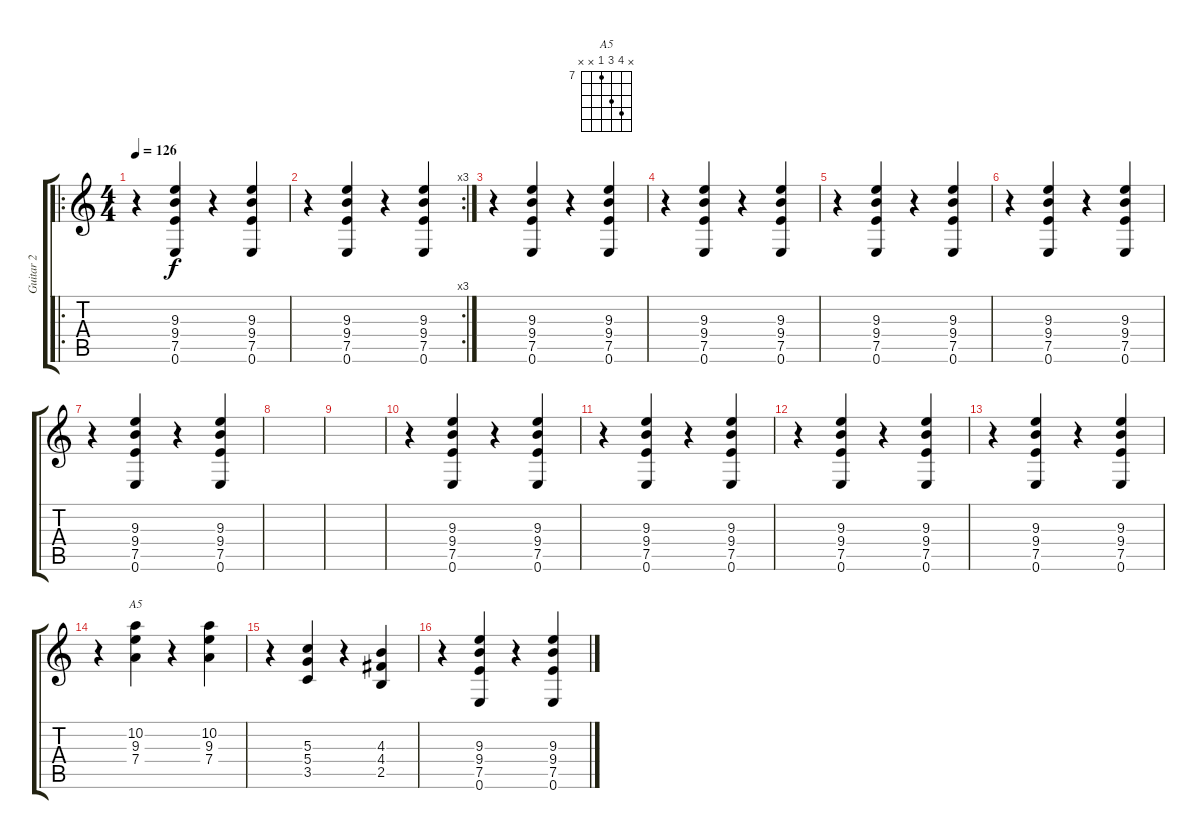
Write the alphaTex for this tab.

\track ("Guitar 2" "Guitar 2") {instrument electricguitarclean}
\staff {score tabs}
\tuning (E4 B3 G3 D3 A2 E2) {hide}
\chord ("A5" x 10 9 7 x x) {firstfret 7}
\ro
\ts (4 4)
\tempo 126
\clef g2
\ks c
r.4{dy f} (9.3 9.4 7.5 0.6).4 r.4 (9.3 9.4 7.5 0.6).4 |
\rc 3
r.4 (9.3 9.4 7.5 0.6).4 r.4 (9.3 9.4 7.5 0.6).4 |
r.4 (9.3 9.4 7.5 0.6).4 r.4 (9.3 9.4 7.5 0.6).4 |
r.4 (9.3 9.4 7.5 0.6).4 r.4 (9.3 9.4 7.5 0.6).4 |
r.4 (9.3 9.4 7.5 0.6).4 r.4 (9.3 9.4 7.5 0.6).4 |
r.4 (9.3 9.4 7.5 0.6).4 r.4 (9.3 9.4 7.5 0.6).4 |
r.4 (9.3 9.4 7.5 0.6).4 r.4 (9.3 9.4 7.5 0.6).4 |
|
|
r.4 (9.3 9.4 7.5 0.6).4 r.4 (9.3 9.4 7.5 0.6).4 |
r.4 (9.3 9.4 7.5 0.6).4 r.4 (9.3 9.4 7.5 0.6).4 |
r.4 (9.3 9.4 7.5 0.6).4 r.4 (9.3 9.4 7.5 0.6).4 |
r.4 (9.3 9.4 7.5 0.6).4 r.4 (9.3 9.4 7.5 0.6).4 |
r.4 (10.2 9.3 7.4).4{ch "A5"} r.4 (10.2 9.3 7.4).4 |
r.4 (5.3 5.4 3.5).4 r.4 (4.3 4.4 2.5).4 |
r.4 (9.3 9.4 7.5 0.6).4 r.4 (9.3 9.4 7.5 0.6).4
